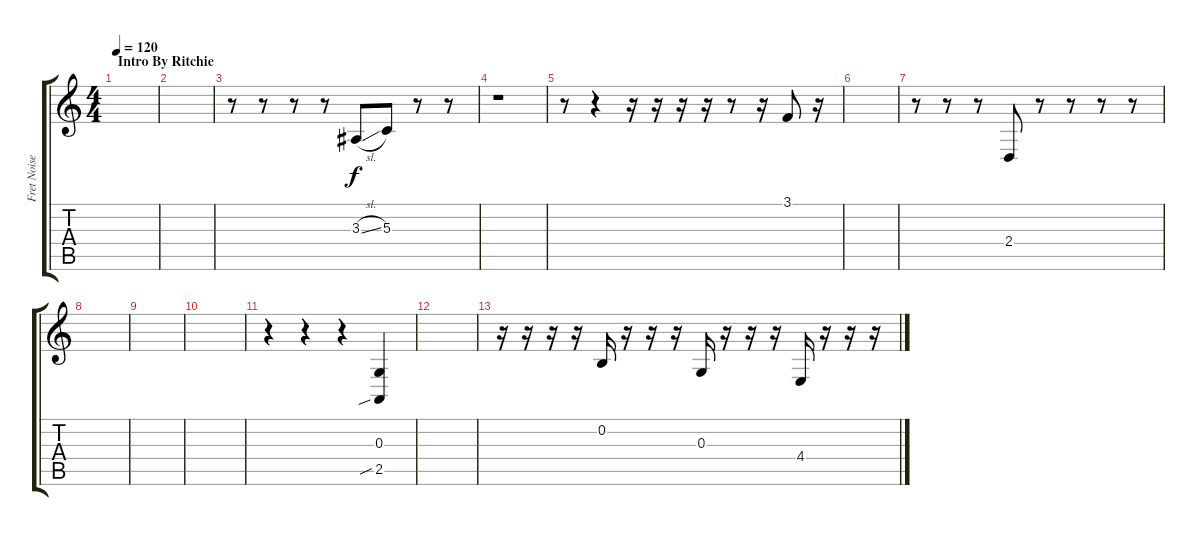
\track ("Fret Noise" "Fret Noise") {instrument guitarfretnoise}
\staff {score tabs}
\tuning (D4 B3 G3 C3 G2 D2) {hide}
\ts (4 4)
\section ("" "Intro By Ritchie")
\tempo 120
\clef g2
\ks c
|
|
r.8 r.8 r.8 r.8 3.3{sl}.8 5.3.8 r.8 r.8 |
r.1 |
r.8 r.4 r.16 r.16 r.16 r.16 r.8 r.16 3.1.8 r.16 |
|
r.8 r.8 r.8 2.4.8 r.8 r.8 r.8 r.8 |
|
|
|
r.4 r.4 r.4 (0.3 2.5{sib}).4 |
|
r.16 r.16 r.16 r.16 0.2.16 r.16 r.16 r.16 0.3.16 r.16 r.16 r.16 4.4.16 r.16 r.16 r.16
